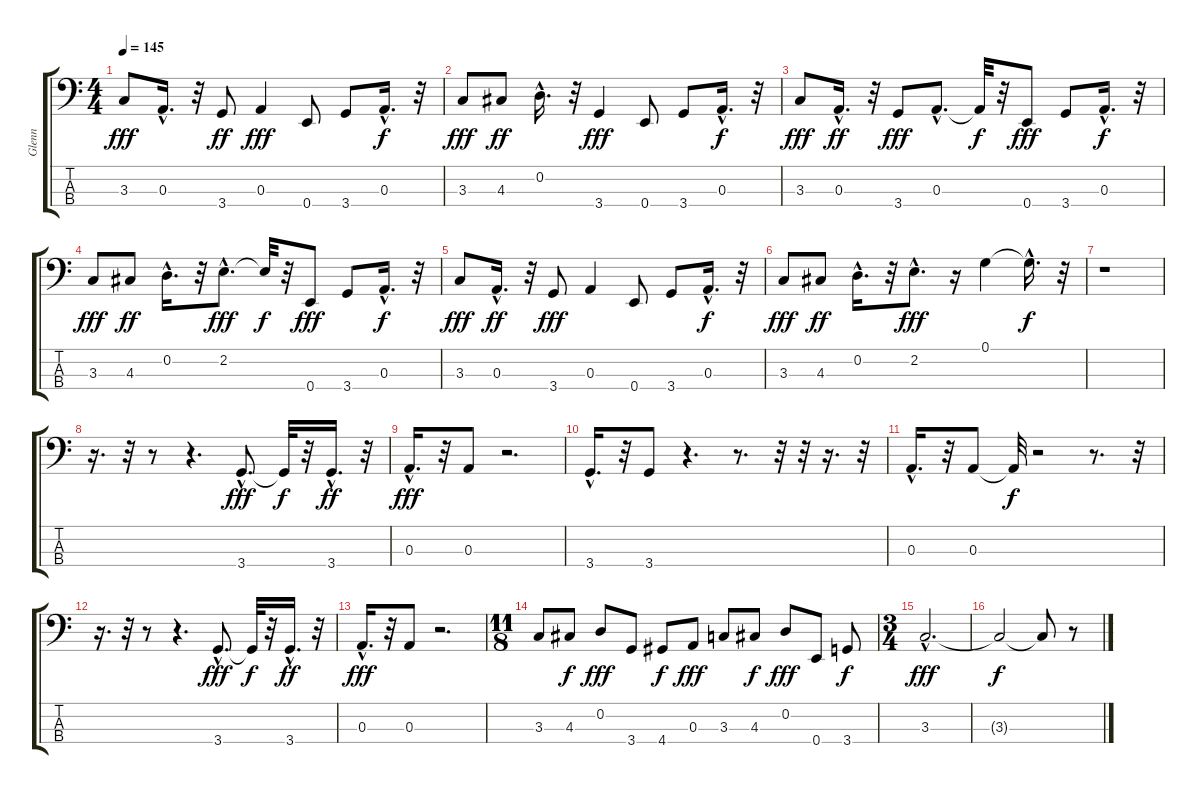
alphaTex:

\track ("Glenn" "Glenn") {instrument electricbassfinger}
\staff {score tabs}
\tuning (G2 D2 A1 E1) {hide}
\ts (4 4)
\tempo 145
\clef f4
\ks c
3.3.8{dy fff} 0.3{hac}.16{d} r.32 3.4.8{dy ff} 0.3.4{dy fff} 0.4.8 3.4.8 0.3{hac}.16{d dy f} r.32 |
3.3.8{dy fff} 4.3.8{dy ff} 0.2{hac}.16{d} r.32 3.4.4{dy fff} 0.4.8 3.4.8 0.3{hac}.16{d dy f} r.32 |
3.3.8{dy fff} 0.3{hac}.16{d dy ff} r.32 3.4.8{dy fff} 0.3{hac}.8{d} 0.3{t}.32{dy f} r.32 0.4.8{dy fff} 3.4.8 0.3{hac}.16{d dy f} r.32 |
3.3.8{dy fff} 4.3.8{dy ff} 0.2{hac}.16{d} r.32 2.2{hac}.8{d dy fff} 2.2{t}.32{dy f} r.32 0.4.8{dy fff} 3.4.8 0.3{hac}.16{d dy f} r.32 |
3.3.8{dy fff} 0.3{hac}.16{d dy ff} r.32 3.4.8{dy fff} 0.3.4 0.4.8 3.4.8 0.3{hac}.16{d dy f} r.32 |
3.3.8{dy fff} 4.3.8{dy ff} 0.2{hac}.16{d} r.32 2.2{hac}.8{d dy fff} r.16 0.1.4 0.1{hac t}.16{d dy f} r.32 |
r.1 |
r.16{d} r.32 r.8 r.4{d} 3.4{hac}.8{d dy fff} 3.4{t}.32{dy f} r.32 3.4{hac}.16{d dy ff} r.32 |
0.3{hac}.16{d dy fff} r.32 0.3.8 r.2{d} |
3.4{hac}.16{d} r.32 3.4.8 r.4{d} r.8{d} r.32 r.32 r.16{d} r.32 |
0.3{hac}.16{d} r.32 0.3.8 0.3{t}.32{dy f} r.2 r.8{d} r.32 |
r.16{d} r.32 r.8 r.4{d} 3.4{hac}.8{d dy fff} 3.4{t}.32{dy f} r.32 3.4{hac}.16{d dy ff} r.32 |
0.3{hac}.16{d dy fff} r.32 0.3.8 r.2{d} |
\ts (11 8)
3.3.8 4.3.8{dy f} 0.2.8{dy fff} 3.4.8 4.4.8{dy f} 0.3.8{dy fff} 3.3.8 4.3.8{dy f} 0.2.8{dy fff} 0.4.8 3.4.8{dy f} |
\ts (3 4)
3.3{hac}.2{d dy fff} |
3.3{t}.2{dy f} 3.3{t}.8 r.8
